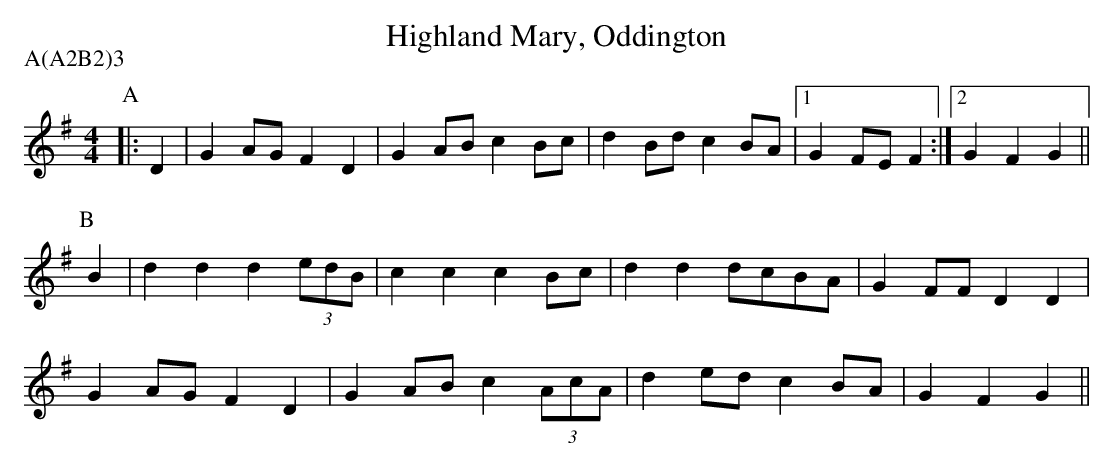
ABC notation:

X:1
T:Highland Mary, Oddington
M:4/4
L:1/8
P:A(A2B2)3
K:G
P:A
|:D2|G2AG F2D2   |G2AB c2Bc   |d2Bd c2BA|1G2FE F2 :|2G2F2 G2||
P:B
B2|d2d2 d2(3edB|c2c2 c2Bc   |d2d2 dcBA| G2FF D2D2|
G2AG F2D2   |G2AB c2(3AcA|d2ed c2BA| G2F2 G2  ||
